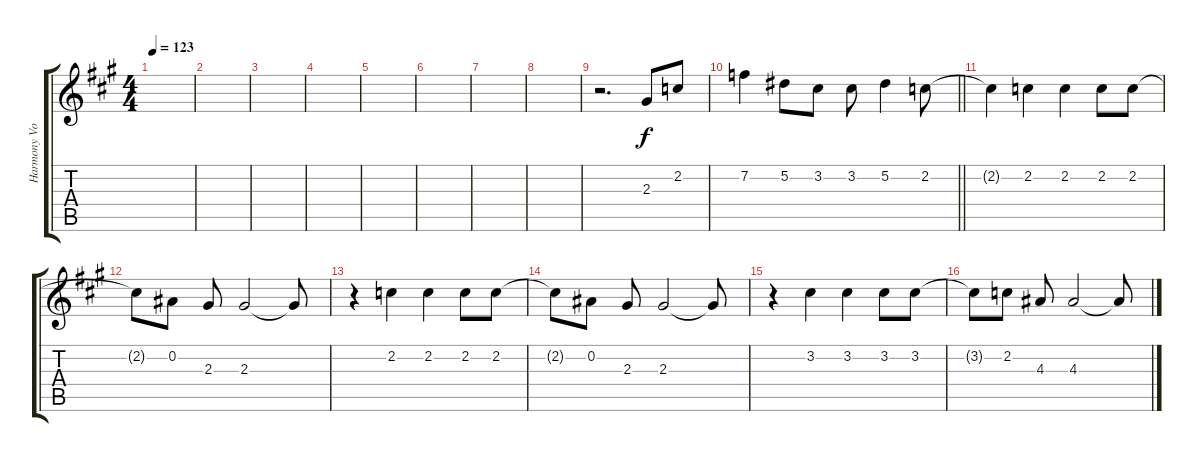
\track ("Harmony Vocals" "Harmony Vo") {instrument overdrivenguitar}
\staff {score tabs}
\tuning (Eb4 Bb3 Gb3 Db3 Ab2 Eb2) {hide}
\ts (4 4)
\tempo 123
\clef g2
\ks a
|
|
|
|
|
|
|
|
r.2{d} 2.3.8 2.2.8 |
\barLineRight lightlight
7.2.4 5.2.8 3.2.8 3.2.8 5.2.4 2.2.8 |
2.2{t}.4 2.2.4 2.2.4 2.2.8 2.2.8 |
2.2{t}.8 0.2.8 2.3.8 2.3.2 2.3{t}.8 |
r.4 2.2.4 2.2.4 2.2.8 2.2.8 |
2.2{t}.8 0.2.8 2.3.8 2.3.2 2.3{t}.8 |
r.4 3.2.4 3.2.4 3.2.8 3.2.8 |
3.2{t}.8 2.2.8 4.3.8 4.3.2 4.3{t}.8
